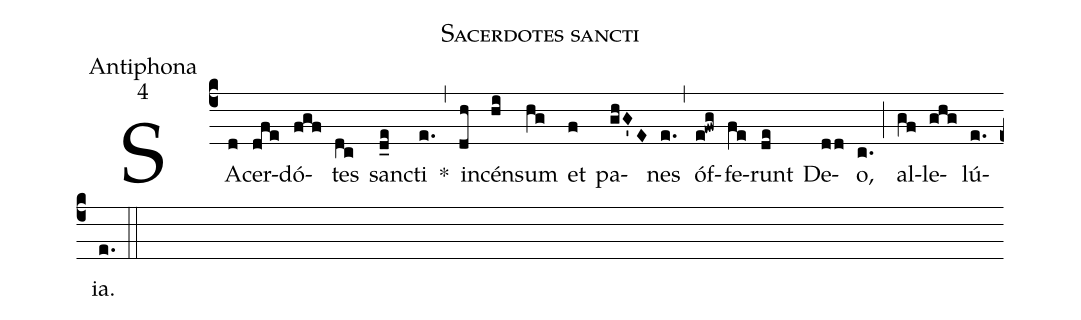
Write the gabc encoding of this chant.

name:Sacerdotes sancti;
office-part:Antiphona;
mode:4;
%%
(c4) SA(d)cer(dfe)dó(fgf)tes(dc) san(d_e)cti(e.) *(,) in(dh)cén(hi)sum(hg) et(f) pa(ghG'E)nes(e.) (,) óf(e!fwg)fe(fe)runt(de) De(dd)o,(c.) (;) al(gf)le(ghg)lú(e.)ia.(e.) (::)
